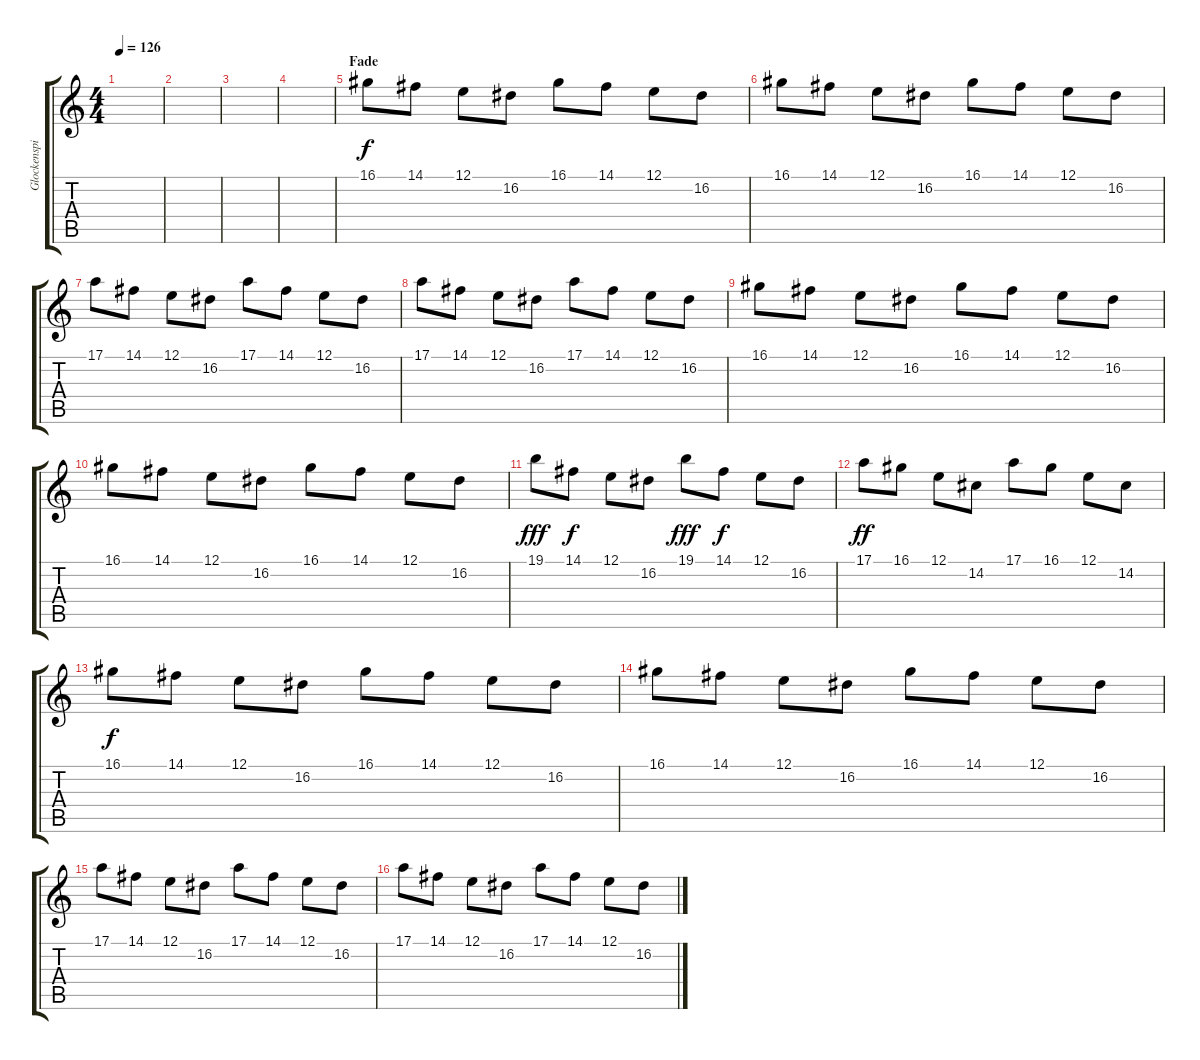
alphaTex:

\track ("Glockenspiel" "Glockenspi") {instrument glockenspiel}
\staff {score tabs}
\tuning (E4 B3 G3 D3 A2 E2) {hide}
\ts (4 4)
\tempo 126
\clef g2
\ks c
|
|
|
|
\section ("" "Fade")
16.1.8{volume 8} 14.1.8 12.1.8 16.2.8 16.1.8 14.1.8 12.1.8 16.2.8 |
16.1.8 14.1.8 12.1.8 16.2.8 16.1.8 14.1.8 12.1.8 16.2.8 |
17.1.8 14.1.8 12.1.8 16.2.8 17.1.8 14.1.8 12.1.8 16.2.8 |
17.1.8 14.1.8 12.1.8 16.2.8 17.1.8 14.1.8 12.1.8 16.2.8 |
16.1.8 14.1.8 12.1.8 16.2.8 16.1.8 14.1.8 12.1.8 16.2.8 |
16.1.8 14.1.8 12.1.8 16.2.8 16.1.8 14.1.8 12.1.8 16.2.8 |
19.1.8{dy fff} 14.1.8{dy f} 12.1.8 16.2.8 19.1.8{dy fff} 14.1.8{dy f} 12.1.8 16.2.8 |
17.1.8{dy ff} 16.1.8 12.1.8 14.2.8 17.1.8 16.1.8 12.1.8 14.2.8 |
16.1.8{dy f} 14.1.8 12.1.8 16.2.8 16.1.8 14.1.8 12.1.8 16.2.8 |
16.1.8{volume 8} 14.1.8 12.1.8 16.2.8 16.1.8 14.1.8 12.1.8 16.2.8 |
17.1.8 14.1.8 12.1.8 16.2.8 17.1.8 14.1.8 12.1.8 16.2.8 |
17.1.8 14.1.8 12.1.8 16.2.8 17.1.8 14.1.8 12.1.8 16.2.8
